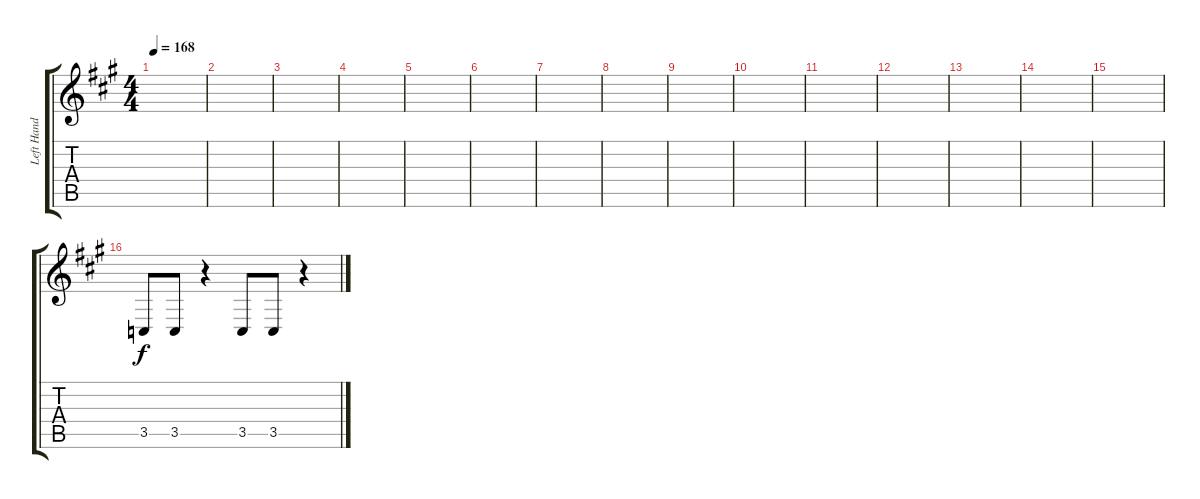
\track ("Left Hand" "Left Hand") {instrument electricgrandpiano}
\staff {score tabs}
\tuning (E4 B3 G3 D3 A2 E2) {hide}
\ts (4 4)
\tempo 168
\clef g2
\ks a
|
|
|
|
|
|
|
|
|
|
|
|
|
|
|
3.5.8 3.5.8 r.4 3.5.8 3.5.8 r.4
